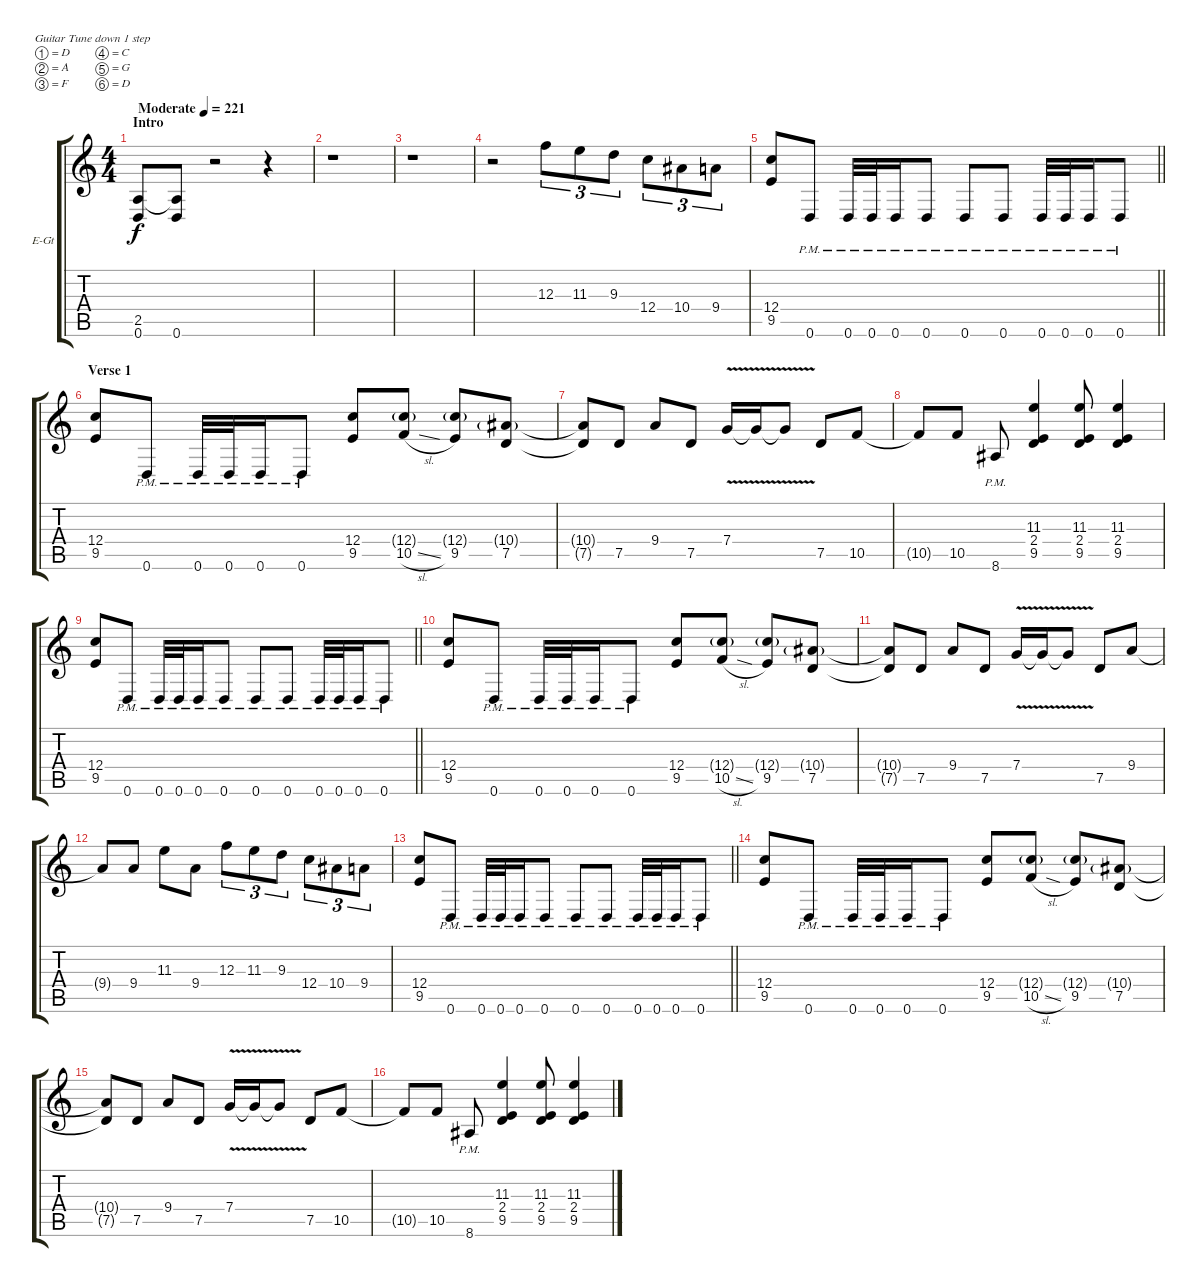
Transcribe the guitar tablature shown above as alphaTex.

\bracketExtendMode groupsimilarinstruments
\firstSystemTrackNameOrientation horizontal
\otherSystemsTrackNameOrientation horizontal
\track ("Corey Beaulieu" "E-Gt") {instrument distortionguitar}
\staff {score tabs}
\tuning (D4 A3 F3 C3 G2 D2)
\ts (4 4)
\beaming (8 2 2 2 2)
\section ("" "Intro")
\tempo (221 "Moderate")
\clef g2
\ks c
(2.5 0.6).8{dy f instrument distortionguitar} (2.5{t} 0.6).8 r.2 r.4 |
r.1 |
r.1 |
r.2 12.3.8{tu (3 2)} 11.3.8{tu (3 2)} 9.3.8{tu (3 2)} 12.4.8{tu (3 2)} 10.4.8{tu (3 2)} 9.4.8{tu (3 2)} |
\barLineRight lightlight
(12.4 9.5).8 0.6{pm}.8 0.6{pm}.32 0.6{pm}.32 0.6{pm}.16 0.6{pm}.8 0.6{pm}.8 0.6{pm}.8 0.6{pm}.32 0.6{pm}.32 0.6{pm}.16 0.6{pm}.8 |
\section ("" "Verse 1")
(12.4 9.5).8 0.6{pm}.8 0.6{pm}.32 0.6{pm}.32 0.6{pm}.16 0.6{pm}.8 (12.4 9.5).8 (12.4{g} 10.5{sl}).8 (12.4{g} 9.5).8 (10.4{g} 7.5).8 |
(10.4{t} 7.5{t}).8 7.5.8 9.4.8 7.5.8 7.4{v}.16 7.4{v t}.16 7.4{v t}.8 7.5.8 10.5.8 |
10.5{t}.8 10.5.8 8.6{pm}.8 (11.3 2.4 9.5).4 (11.3 2.4 9.5).8 (11.3 2.4 9.5).4 |
\barLineRight lightlight
(12.4 9.5).8 0.6{pm}.8 0.6{pm}.32 0.6{pm}.32 0.6{pm}.16 0.6{pm}.8 0.6{pm}.8 0.6{pm}.8 0.6{pm}.32 0.6{pm}.32 0.6{pm}.16 0.6{pm}.8 |
(12.4 9.5).8 0.6{pm}.8 0.6{pm}.32 0.6{pm}.32 0.6{pm}.16 0.6{pm}.8 (12.4 9.5).8 (12.4{g} 10.5{sl}).8 (12.4{g} 9.5).8 (10.4{g} 7.5).8 |
(10.4{t} 7.5{t}).8 7.5.8 9.4.8 7.5.8 7.4{v}.16 7.4{v t}.16 7.4{v t}.8 7.5.8 9.4.8 |
9.4{t}.8 9.4.8 11.3.8 9.4.8 12.3.8{tu (3 2)} 11.3.8{tu (3 2)} 9.3.8{tu (3 2)} 12.4.8{tu (3 2)} 10.4.8{tu (3 2)} 9.4.8{tu (3 2)} |
\barLineRight lightlight
(12.4 9.5).8 0.6{pm}.8 0.6{pm}.32 0.6{pm}.32 0.6{pm}.16 0.6{pm}.8 0.6{pm}.8 0.6{pm}.8 0.6{pm}.32 0.6{pm}.32 0.6{pm}.16 0.6{pm}.8 |
(12.4 9.5).8 0.6{pm}.8 0.6{pm}.32 0.6{pm}.32 0.6{pm}.16 0.6{pm}.8 (12.4 9.5).8 (12.4{g} 10.5{sl}).8 (12.4{g} 9.5).8 (10.4{g} 7.5).8 |
(10.4{t} 7.5{t}).8 7.5.8 9.4.8 7.5.8 7.4{v}.16 7.4{v t}.16 7.4{v t}.8 7.5.8 10.5.8 |
10.5{t}.8 10.5.8 8.6{pm}.8 (11.3 2.4 9.5).4 (11.3 2.4 9.5).8 (11.3 2.4 9.5).4
